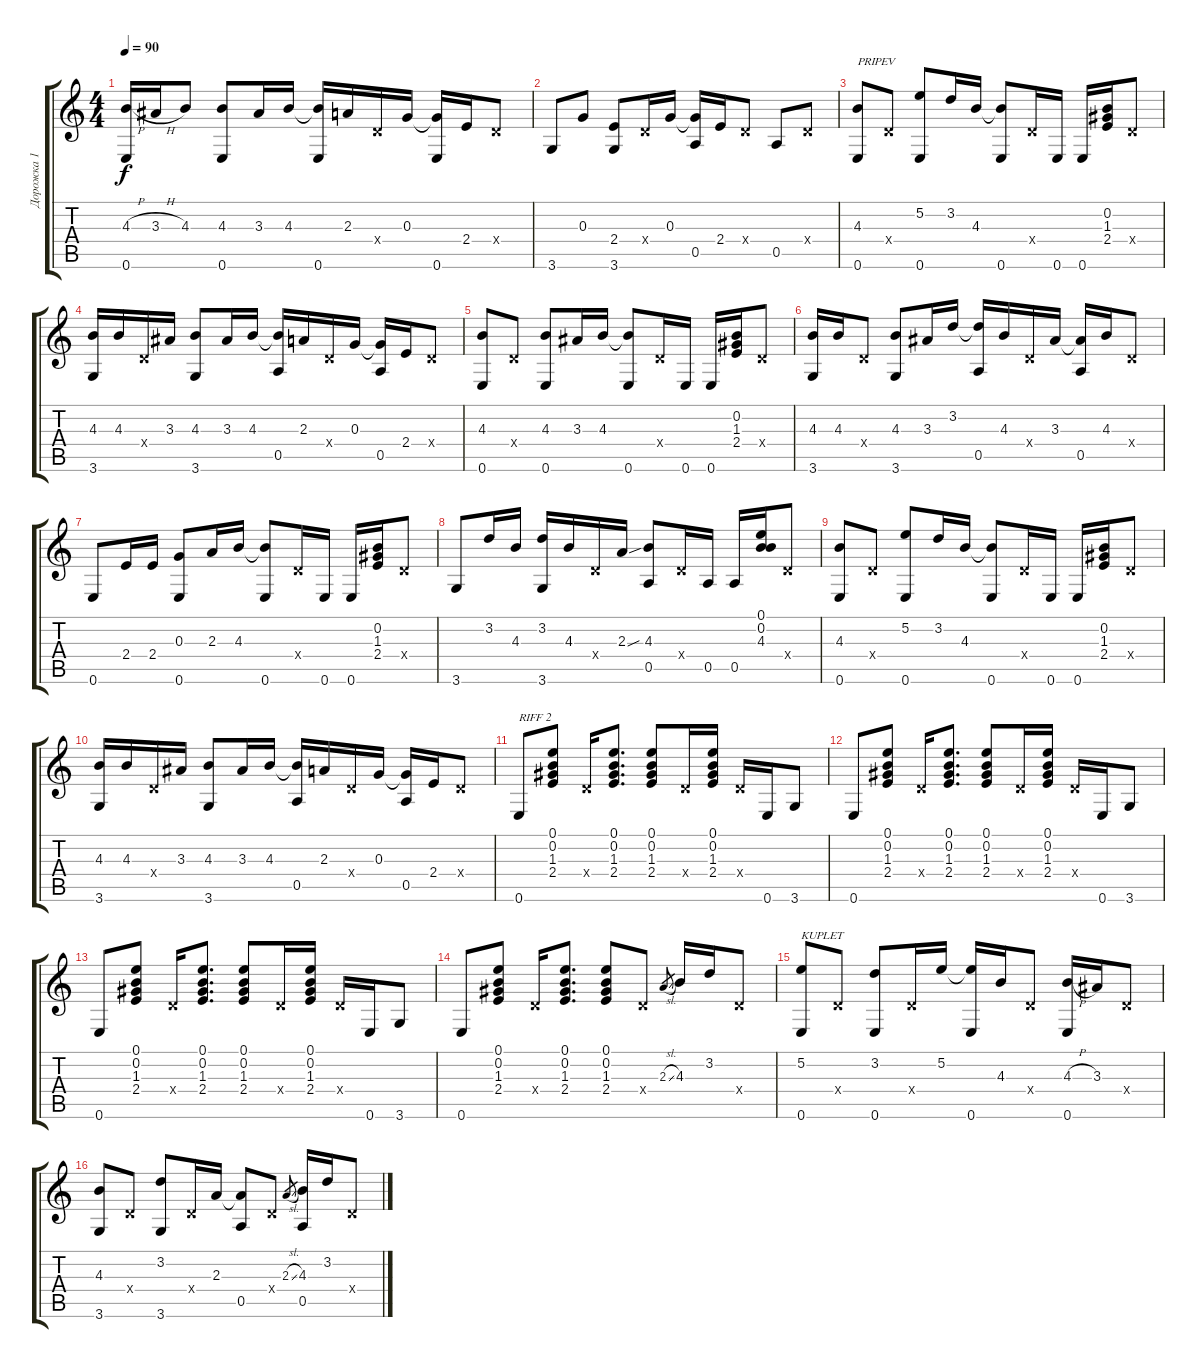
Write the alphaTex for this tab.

\track ("Дорожка 1" "Дорожка 1") {instrument acousticguitarsteel}
\staff {score tabs}
\tuning (E4 B3 G3 D3 A2 E2) {hide}
\ts (4 4)
\tempo 90
\clef g2
\ks c
(4.3{h} 0.6).16{dy f} 3.3{h}.16 4.3.8 (4.3 0.6).8 3.3.16 4.3.16 (4.3{t} 0.6).16 2.3.16 0.4{x}.16 0.3.16 (0.3{t} 0.6).16 2.4.16 0.4{x}.8 |
3.6.8 0.3.8 (2.4 3.6).8 0.4{x}.16 0.3.16 (0.3{t} 0.5).16 2.4.16 0.4{x}.8 0.5.8 0.4{x}.8 |
(4.3 0.6).8{txt "PRIPEV"} 0.4{x}.8 (5.2 0.6).8 3.2.16 4.3.16 (4.3{t} 0.6).8 0.4{x}.16 0.6.16 0.6.16 (0.2 1.3 2.4).16 0.4{x}.8 |
(4.3 3.6).16 4.3.16 0.4{x}.16 3.3.16 (4.3 3.6).8 3.3.16 4.3.16 (4.3{t} 0.5).16 2.3.16 0.4{x}.16 0.3.16 (0.3{t} 0.5).16 2.4.16 0.4{x}.8 |
(4.3 0.6).8 0.4{x}.8 (4.3 0.6).8 3.3.16 4.3.16 (4.3{t} 0.6).8 0.4{x}.16 0.6.16 0.6.16 (0.2 1.3 2.4).16 0.4{x}.8 |
(4.3 3.6).16 4.3.16 0.4{x}.8 (4.3 3.6).8 3.3.16 3.2.16 (3.2{t} 0.5).16 4.3.16 0.4{x}.16 3.3.16 (3.3{t} 0.5).16 4.3.16 0.4{x}.8 |
0.6.8 2.4.16 2.4.16 (0.3 0.6).8 2.3.16 4.3.16 (4.3{t} 0.6).8 0.4{x}.16 0.6.16 0.6.16 (0.2 1.3 2.4).16 0.4{x}.8 |
3.6.8 3.2.16 4.3.16 (3.2 3.6).16 4.3.16 0.4{x}.16 2.3{sou}.16 (4.3 0.5).8 0.4{x}.16 0.5.16 0.5.16 (0.1 0.2 4.3).16 0.4{x}.8 |
(4.3 0.6).8 0.4{x}.8 (5.2 0.6).8 3.2.16 4.3.16 (4.3{t} 0.6).8 0.4{x}.16 0.6.16 0.6.16 (0.2 1.3 2.4).16 0.4{x}.8 |
(4.3 3.6).16 4.3.16 0.4{x}.16 3.3.16 (4.3 3.6).8 3.3.16 4.3.16 (4.3{t} 0.5).16 2.3.16 0.4{x}.16 0.3.16 (0.3{t} 0.5).16 2.4.16 0.4{x}.8 |
0.6.8{txt "RIFF 2"} (0.1 0.2 1.3 2.4).8 0.4{x}.16 (0.1 0.2 1.3 2.4).8{d} (0.1 0.2 1.3 2.4).8 0.4{x}.16 (0.1 0.2 1.3 2.4).16 0.4{x}.16 0.6.16 3.6.8 |
0.6.8 (0.1 0.2 1.3 2.4).8 0.4{x}.16 (0.1 0.2 1.3 2.4).8{d} (0.1 0.2 1.3 2.4).8 0.4{x}.16 (0.1 0.2 1.3 2.4).16 0.4{x}.16 0.6.16 3.6.8 |
0.6.8 (0.1 0.2 1.3 2.4).8 0.4{x}.16 (0.1 0.2 1.3 2.4).8{d} (0.1 0.2 1.3 2.4).8 0.4{x}.16 (0.1 0.2 1.3 2.4).16 0.4{x}.16 0.6.16 3.6.8 |
0.6.8 (0.1 0.2 1.3 2.4).8 0.4{x}.16 (0.1 0.2 1.3 2.4).8{d} (0.1 0.2 1.3 2.4).8 0.4{x}.8 2.3{sl}.8{gr} 4.3.16 3.2.16 0.4{x}.8 |
(5.2 0.6).8{txt "KUPLET"} 0.4{x}.8 (3.2 0.6).8 0.4{x}.16 5.2.16 (5.2{t} 0.6).16 4.3.16 0.4{x}.8 (4.3{h} 0.6).16 3.3.16 0.4{x}.8 |
(4.3 3.6).8 0.4{x}.8 (3.2 3.6).8 0.4{x}.16 2.3.16 (2.3{t} 0.5).8 0.4{x}.8 2.3{sl}.8{gr} (4.3 0.5).16 3.2.16 0.4{x}.8
